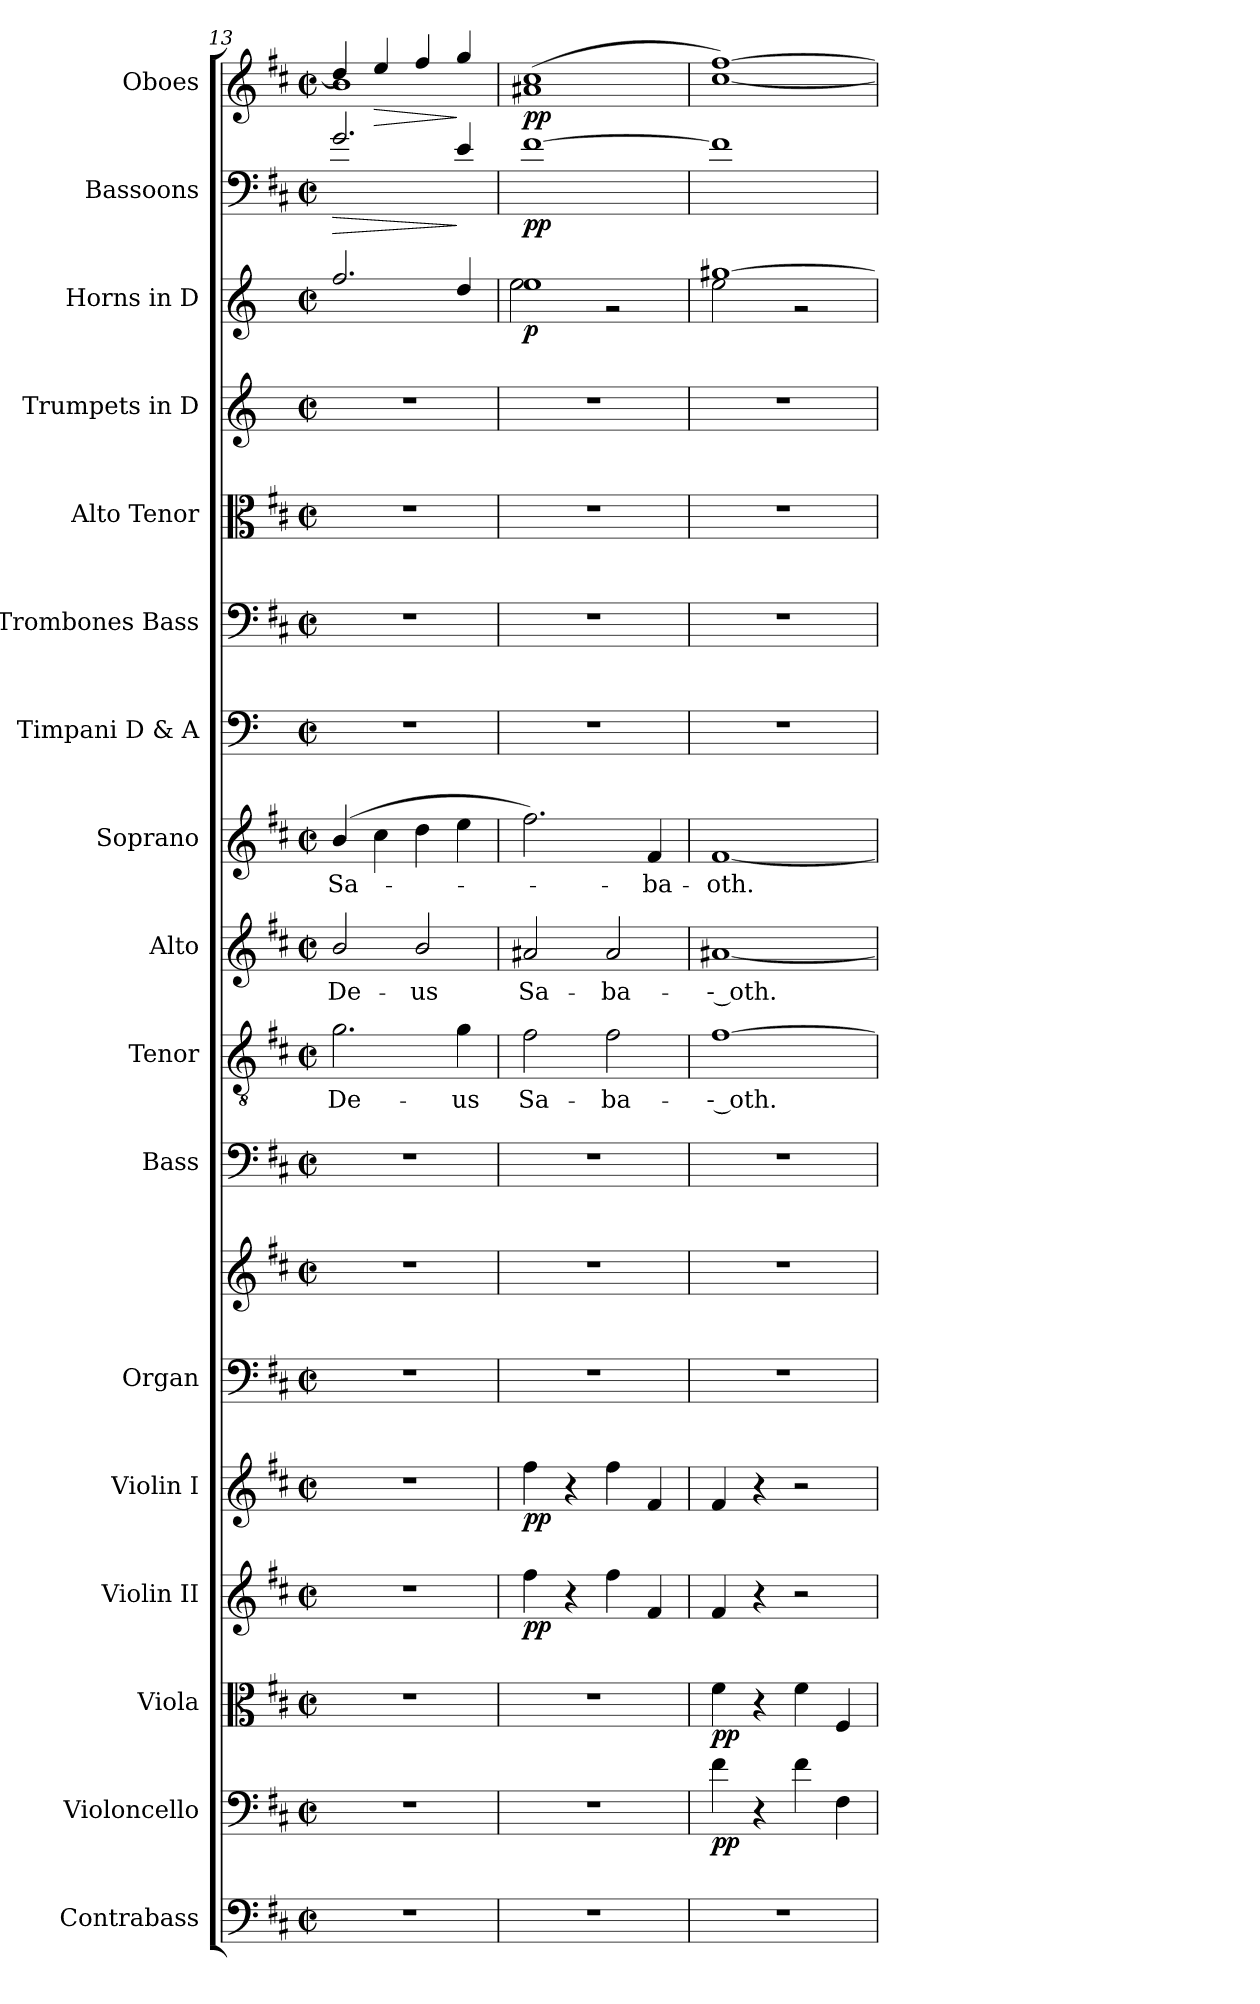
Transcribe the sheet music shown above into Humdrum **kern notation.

**kern	**kern	**dynam	**kern	**dynam	**kern	**dynam	**kern	**dynam	**kern	**kern	**kern	**kern	**text	**kern	**text	**kern	**text	**kern	**kern	**kern	**kern	**kern	**dynam	**kern	**dynam	**kern	**dynam
*part17	*part16	*part16	*part15	*part15	*part14	*part14	*part13	*part13	*part12	*part12	*part11	*part10	*part10	*part9	*part9	*part8	*part8	*part7	*part6	*part5	*part4	*part3	*part3	*part2	*part2	*part1	*part1
*staff18	*staff17	*staff17	*staff16	*staff16	*staff15	*staff15	*staff14	*staff14	*staff13	*staff12	*staff11	*staff10	*staff10	*staff9	*staff9	*staff8	*staff8	*staff7	*staff6	*staff5	*staff4	*staff3	*staff3	*staff2	*staff2	*staff1	*staff1
*I"Contrabass	*I"Violoncello	*	*I"Viola	*	*I"Violin II	*	*I"Violin I	*	*I"Organ	*	*I"Bass	*I"Tenor	*	*I"Alto	*	*I"Soprano	*	*I"Timpani D & A	*I"Trombones  Bass	*I"Alto  Tenor	*I"Trumpets in D	*I"Horns in D	*	*I"Bassoons	*	*I"Oboes	*
*I'Cb.	*I'Vc.	*	*I'Vla.	*	*I'Vln. II	*	*I'Vln. I	*	*I'Org.	*	*I'B.	*I'T.	*	*I'A.	*	*I'S.	*	*I'Timp.	*	*	*	*	*	*I'Bsn.	*	*I'Ob.	*
*clefF4	*clefF4	*	*clefC3	*	*clefG2	*	*clefG2	*	*clefF4	*clefG2	*clefF4	*clefGv2	*	*clefG2	*	*clefG2	*	*clefF4	*clefF4	*clefC3	*clefG2	*clefG2	*	*clefF4	*	*clefG2	*
*ITrd7c12	*	*	*	*	*	*	*	*	*	*	*	*ITrd7c12	*	*	*	*	*	*	*	*	*ITrd-1c-2	*ITrd6c10	*	*	*	*	*
*k[f#c#]	*k[f#c#]	*	*k[f#c#]	*	*k[f#c#]	*	*k[f#c#]	*	*k[f#c#]	*k[f#c#]	*k[f#c#]	*k[f#c#]	*	*k[f#c#]	*	*k[f#c#]	*	*k[]	*k[f#c#]	*k[f#c#]	*k[f#c#]	*k[f#c#]	*	*k[f#c#]	*	*k[f#c#]	*
*D:	*D:	*	*D:	*	*D:	*	*D:	*	*D:	*D:	*D:	*D:	*	*D:	*	*D:	*	*C:	*D:	*D:	*D:	*D:	*	*D:	*	*D:	*
*M2/2	*M2/2	*	*M2/2	*	*M2/2	*	*M2/2	*	*M2/2	*M2/2	*M2/2	*M2/2	*	*M2/2	*	*M2/2	*	*M2/2	*M2/2	*M2/2	*M2/2	*M2/2	*	*M2/2	*	*M2/2	*
*met(c|)	*met(c|)	*	*met(c|)	*	*met(c|)	*	*met(c|)	*	*met(c|)	*met(c|)	*met(c|)	*met(c|)	*	*met(c|)	*	*met(c|)	*	*met(c|)	*met(c|)	*met(c|)	*met(c|)	*met(c|)	*	*met(c|)	*	*met(c|)	*
=13	=13	=13	=13	=13	=13	=13	=13	=13	=13	=13	=13	=13	=13	=13	=13	=13	=13	=13	=13	=13	=13	=13	=13	=13	=13	=13	=13
!	!	!	!	!	!	!	!	!	!	!	!	!	!LO:LY:b:color=#000000	!	!	!	!	!	!	!	!	!	!	!	!	!	!
!	!	!	!	!	!	!	!	!	!	!	!	!	!	!	!LO:LY:b:color=#000000	!	!	!	!	!	!	!	!	!	!	!	!
!	!	!	!	!	!	!	!	!	!	!	!	!	!	!	!	!	!LO:LY:b:color=#000000	!	!	!	!	!	!	!	!LO:HP:b	!	!
*	*	*	*	*	*	*	*	*	*	*	*	*	*	*	*	*	*	*	*	*	*	*	*	*	*	*^	*
1r	1r	.	1r	.	1r	.	1r	.	1r	1r	1r	2.Gi\	De-	2bi/	De-	(4bi/	Sa-	1r	1r	1r	1r	2.gi/	.	2.gi/	>	4ddi/]	1bi	.
!	!	!	!	!	!	!	!	!	!	!	!	!	!	!	!	!	!	!	!	!	!	!	!	!	!	!	!	!LO:HP:b
.	.	.	.	.	.	.	.	.	.	.	.	.	.	.	.	4cc#i\	.	.	.	.	.	.	.	.	.	4eei/	.	>
!	!	!	!	!	!	!	!	!	!	!	!	!	!	!	!LO:LY:b:color=#000000	!	!	!	!	!	!	!	!	!	!	!	!	!
.	.	.	.	.	.	.	.	.	.	.	.	.	.	2bi/	-us	4ddi\	.	.	.	.	.	.	.	.	.	4ff#i/	.	.
!	!	!	!	!	!	!	!	!	!	!	!	!	!LO:LY:b:color=#000000	!	!	!	!	!	!	!	!	!	!	!	!	!	!	!
.	.	.	.	.	.	.	.	.	.	.	.	4Gi\	-us	.	.	4eei\	.	.	.	.	.	4ei/	.	4ei/	]	4ggi/	.	]
=14	=14	=14	=14	=14	=14	=14	=14	=14	=14	=14	=14	=14	=14	=14	=14	=14	=14	=14	=14	=14	=14	=14	=14	=14	=14	=14	=14	=14
!	!	!	!	!	!	!	!	!	!	!	!	!	!LO:LY:b:color=#000000	!	!	!	!	!	!	!	!	!	!	!	!	!	!	!
!	!	!	!	!	!	!	!	!	!	!	!	!	!	!	!LO:LY:b:color=#000000	!	!	!	!	!	!	!	!	!	!	!	!	!
*	*	*	*	*	*	*	*	*	*	*	*	*	*	*	*	*	*	*	*	*	*	*^	*	*	*	*	*	*
1r	1r	.	1r	.	4ff#i\	pp	4ff#i\	pp	1r	1r	1r	2F#i\	Sa-	2a#Xi/	Sa-	2.ff#i\)	.	1r	1r	1r	1r	1f#i	2f#i\	p	[1f#i	pp	(1cc#i	1a#Xi	pp
.	.	.	.	.	4r	.	4r	.	.	.	.	.	.	.	.	.	.	.	.	.	.	.	.	.	.	.	.	.	.
!	!	!	!	!	!	!	!	!	!	!	!	!	!LO:LY:b:color=#000000	!	!	!	!	!	!	!	!	!	!	!	!	!	!	!	!
!	!	!	!	!	!	!	!	!	!	!	!	!	!	!	!LO:LY:b:color=#000000	!	!	!	!	!	!	!	!	!	!	!	!	!	!
.	.	.	.	.	4ff#i\	.	4ff#i\	.	.	.	.	2F#i\	-ba-	2a#i/	-ba-	.	.	.	.	.	.	.	2r	.	.	.	.	.	.
!	!	!	!	!	!	!	!	!	!	!	!	!	!	!	!	!	!LO:LY:b:color=#000000	!	!	!	!	!	!	!	!	!	!	!	!
.	.	.	.	.	4f#i/	.	4f#i/	.	.	.	.	.	.	.	.	4f#i/	-ba-	.	.	.	.	.	.	.	.	.	.	.	.
=15	=15	=15	=15	=15	=15	=15	=15	=15	=15	=15	=15	=15	=15	=15	=15	=15	=15	=15	=15	=15	=15	=15	=15	=15	=15	=15	=15	=15	=15
!	!	!	!	!	!	!	!	!	!	!	!	!	!LO:LY:b:color=#000000	!	!	!	!	!	!	!	!	!	!	!	!	!	!	!	!
!	!	!	!	!	!	!	!	!	!	!	!	!	!	!	!LO:LY:b:color=#000000	!	!	!	!	!	!	!	!	!	!	!	!	!	!
!	!	!	!	!	!	!	!	!	!	!	!	!	!	!	!	!	!LO:LY:b:color=#000000	!	!	!	!	!	!	!	!	!	!	!	!
1r	4f#i\	pp	4f#i\	pp	4f#i/	.	4f#i/	.	1r	1r	1r	[1F#i	-- oth.	[1a#Xi	-- oth.	[1f#i	-oth.	1r	1r	1r	1r	[1a#Xi	2f#i\	.	1f#i]	.	[1ff#i)	[1cc#i	.
.	4r	.	4r	.	4r	.	4r	.	.	.	.	.	.	.	.	.	.	.	.	.	.	.	.	.	.	.	.	.	.
.	4f#i\	.	4f#i\	.	2r	.	2r	.	.	.	.	.	.	.	.	.	.	.	.	.	.	.	2r	.	.	.	.	.	.
.	4F#i\	.	4F#i/	.	.	.	.	.	.	.	.	.	.	.	.	.	.	.	.	.	.	.	.	.	.	.	.	.	.
*	*	*	*	*	*	*	*	*	*	*	*	*	*	*	*	*	*	*	*	*	*	*v	*v	*	*	*	*v	*v	*
=	=	=	=	=	=	=	=	=	=	=	=	=	=	=	=	=	=	=	=	=	=	=	=	=	=	=	=
*-	*-	*-	*-	*-	*-	*-	*-	*-	*-	*-	*-	*-	*-	*-	*-	*-	*-	*-	*-	*-	*-	*-	*-	*-	*-	*-	*-
